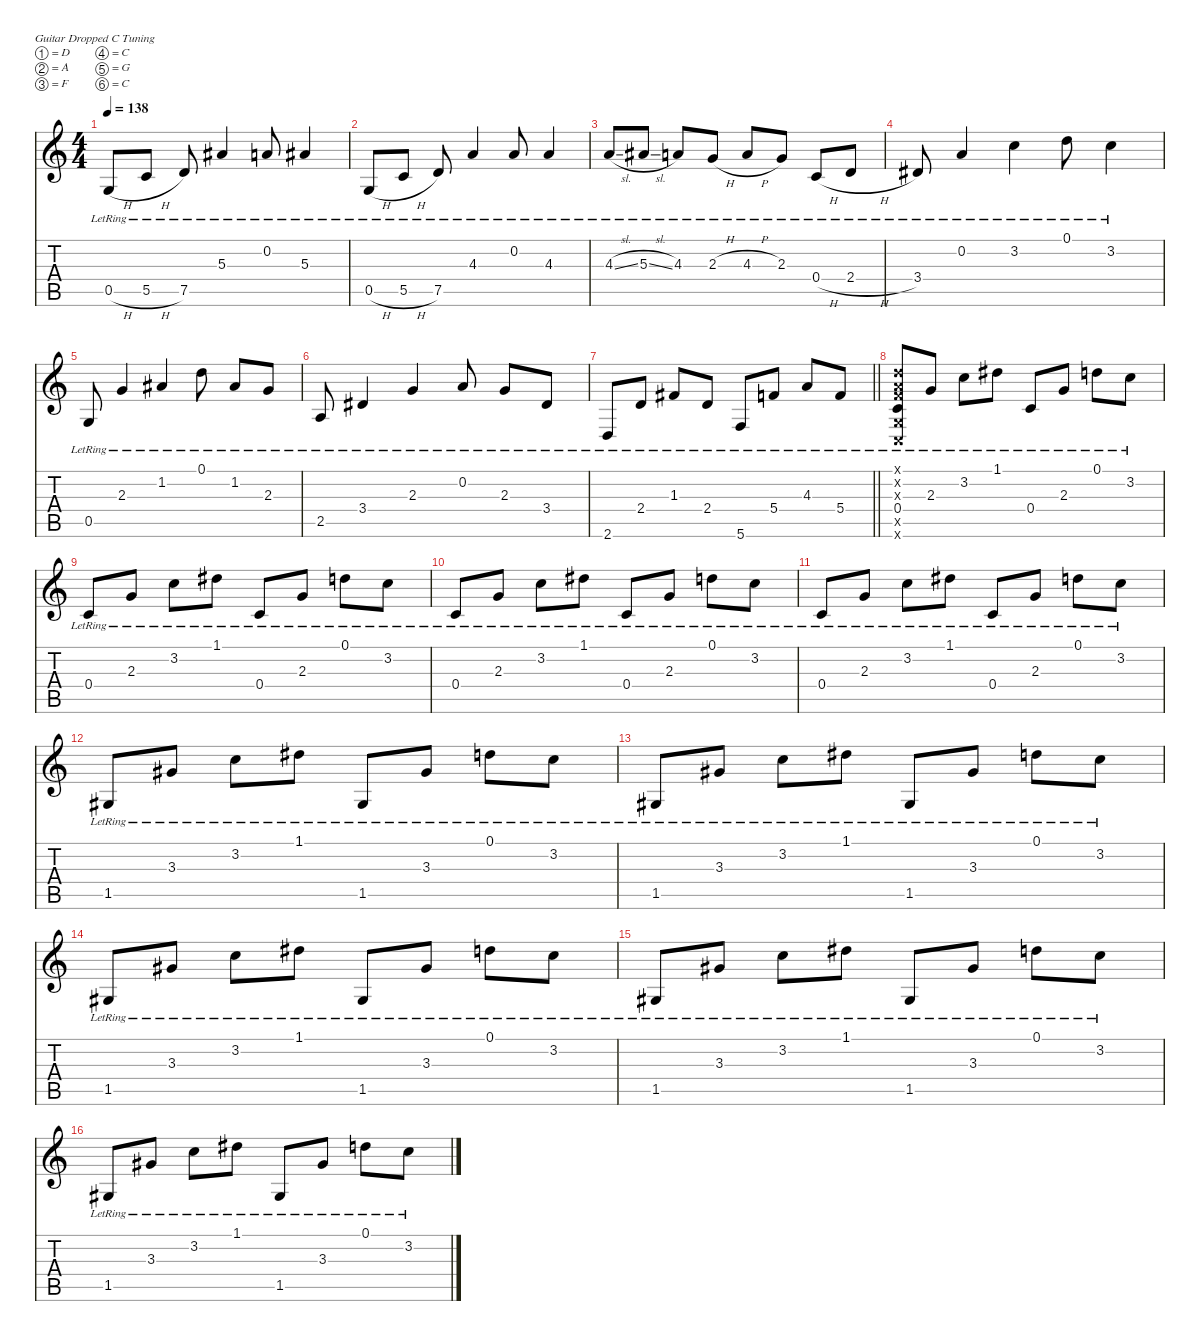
\defaultSystemsLayout 4
\hideDynamics
\bracketExtendMode nobrackets
\singleTrackTrackNamePolicy hidden
\multiTrackTrackNamePolicy hidden
\otherSystemsTrackNameOrientation horizontal
\track ("Left Guitar" "dist.guit.") {instrument distortionguitar}
\staff {score tabs}
\tuning (D4 A3 F3 C3 G2 C2)
\ts (4 4)
\tempo 138
\clef g2
\ks c
0.5{h lr}.8{dy f beam Up} 5.5{h lr}.8{beam Up} 7.5{lr}.8{beam Up} 5.3{lr acc #}.4{beam Up} 0.2{lr}.8{beam Up} 5.3{lr acc #}.4{beam Up} |
0.5{h lr}.8{beam Up} 5.5{h lr}.8{beam Up} 7.5{lr}.8{beam Up} 4.3{lr}.4{beam Up} 0.2{lr}.8{beam Up} 4.3{lr}.4{beam Up} |
4.3{sl lr}.8{beam Up} 5.3{sl lr acc #}.8{beam Up} 4.3{lr}.8{beam Up} 2.3{h lr}.8{beam Up} 4.3{h lr}.8{beam Up} 2.3{lr}.8{beam Up} 0.4{h lr}.8{beam Up} 2.4{h lr}.8{beam Up} |
3.4{lr acc #}.8{beam Up} 0.2{lr}.4{beam Up} 3.2{lr}.4{beam Down} 0.1{lr}.8{beam Down} 3.2{lr}.4{beam Down} |
0.5{lr}.8{beam Up} 2.3{lr}.4{beam Up} 1.2{lr acc #}.4{beam Up} 0.1{lr}.8{beam Down} 1.2{lr acc #}.8{beam Up} 2.3{lr}.8{beam Up} |
2.5{lr}.8{beam Up} 3.4{lr acc #}.4{beam Up} 2.3{lr}.4{beam Up} 0.2{lr}.8{beam Up} 2.3{lr}.8{beam Up} 3.4{lr acc #}.8{beam Up} |
\barLineRight lightlight
2.6{lr}.8{beam Up} 2.4{lr}.8{beam Up} 1.3{lr acc #}.8{beam Up} 2.4{lr}.8{beam Up} 5.6{lr}.8{beam Up} 5.4{lr}.8{beam Up} 4.3{lr}.8{beam Up} 5.4{lr}.8{beam Up} |
(0.1{x} 0.2{x} 0.3{x} 0.4{lr} 0.5{x} 0.6{x}).8{beam Up} 2.3{lr}.8{beam Up} 3.2{lr}.8{beam Down} 1.1{lr acc #}.8{beam Down} 0.4{lr}.8{beam Up} 2.3{lr}.8{beam Up} 0.1{lr}.8{beam Down} 3.2{lr}.8{beam Down} |
0.4{lr}.8{beam Up} 2.3{lr}.8{beam Up} 3.2{lr}.8{beam Down} 1.1{lr acc #}.8{beam Down} 0.4{lr}.8{beam Up} 2.3{lr}.8{beam Up} 0.1{lr}.8{beam Down} 3.2{lr}.8{beam Down} |
0.4{lr}.8{beam Up} 2.3{lr}.8{beam Up} 3.2{lr}.8{beam Down} 1.1{lr acc #}.8{beam Down} 0.4{lr}.8{beam Up} 2.3{lr}.8{beam Up} 0.1{lr}.8{beam Down} 3.2{lr}.8{beam Down} |
0.4{lr}.8{beam Up} 2.3{lr}.8{beam Up} 3.2{lr}.8{beam Down} 1.1{lr acc #}.8{beam Down} 0.4{lr}.8{beam Up} 2.3{lr}.8{beam Up} 0.1{lr}.8{beam Down} 3.2{lr}.8{beam Down} |
1.5{lr acc #}.8{beam Up} 3.3{lr acc #}.8{beam Up} 3.2{lr}.8{beam Down} 1.1{lr acc #}.8{beam Down} 1.5{lr acc #}.8{beam Up} 3.3{lr acc #}.8{beam Up} 0.1{lr}.8{beam Down} 3.2{lr}.8{beam Down} |
1.5{lr acc #}.8{beam Up} 3.3{lr acc #}.8{beam Up} 3.2{lr}.8{beam Down} 1.1{lr acc #}.8{beam Down} 1.5{lr acc #}.8{beam Up} 3.3{lr acc #}.8{beam Up} 0.1{lr}.8{beam Down} 3.2{lr}.8{beam Down} |
1.5{lr acc #}.8{beam Up} 3.3{lr acc #}.8{beam Up} 3.2{lr}.8{beam Down} 1.1{lr acc #}.8{beam Down} 1.5{lr acc #}.8{beam Up} 3.3{lr acc #}.8{beam Up} 0.1{lr}.8{beam Down} 3.2{lr}.8{beam Down} |
1.5{lr acc #}.8{beam Up} 3.3{lr acc #}.8{beam Up} 3.2{lr}.8{beam Down} 1.1{lr acc #}.8{beam Down} 1.5{lr acc #}.8{beam Up} 3.3{lr acc #}.8{beam Up} 0.1{lr}.8{beam Down} 3.2{lr}.8{beam Down} |
1.5{lr acc #}.8{beam Up} 3.3{lr acc #}.8{beam Up} 3.2{lr}.8{beam Down} 1.1{lr acc #}.8{beam Down} 1.5{lr acc #}.8{beam Up} 3.3{lr acc #}.8{beam Up} 0.1{lr}.8{beam Down} 3.2{lr}.8{beam Down}
